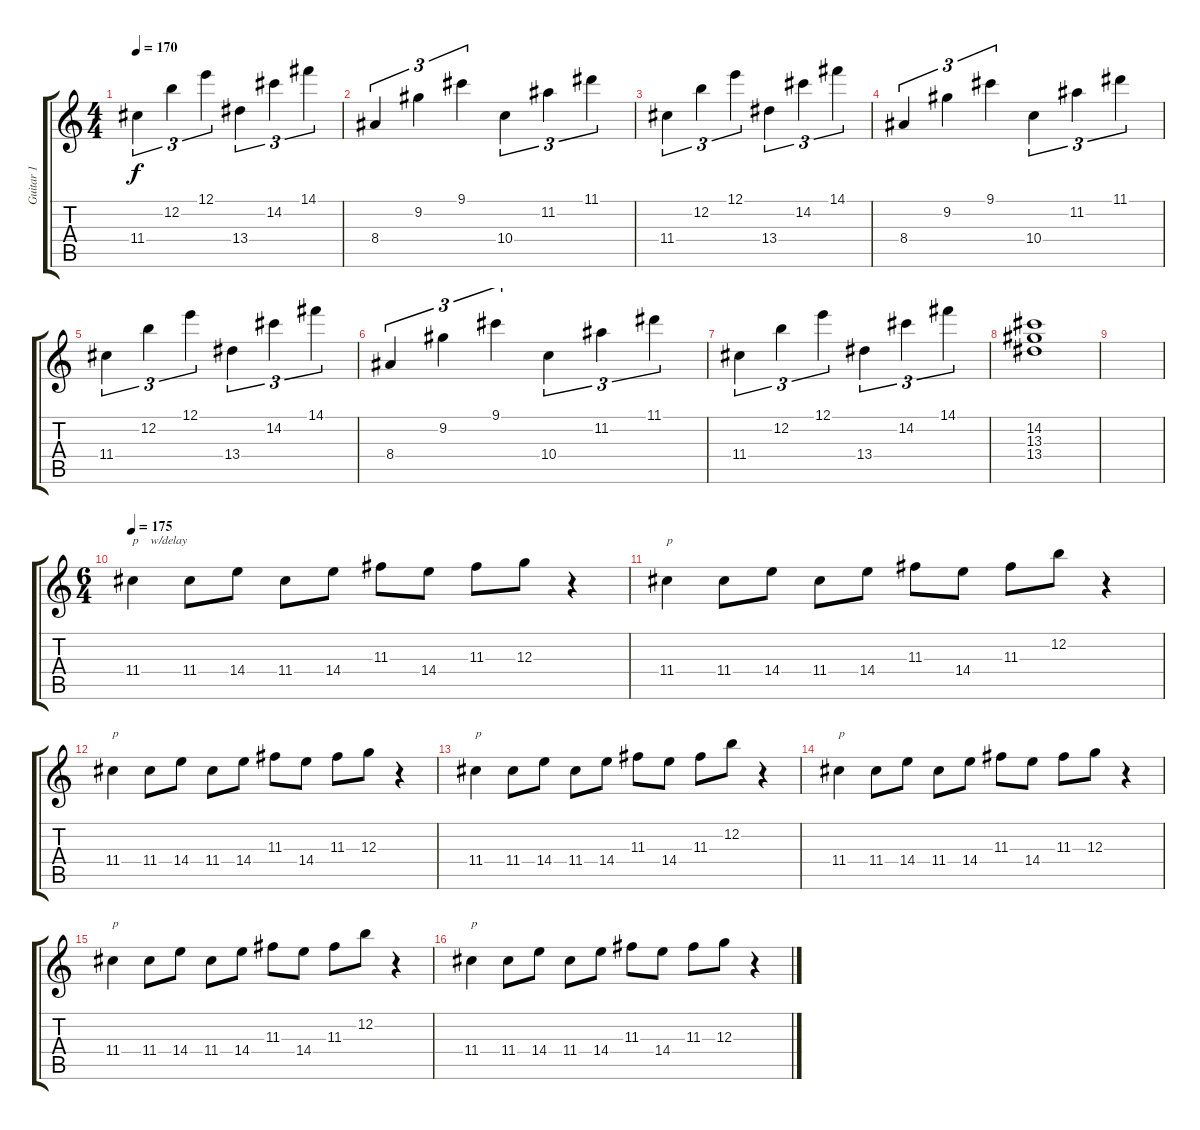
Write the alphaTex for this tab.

\track ("Guitar 1" "Guitar 1") {instrument distortionguitar}
\staff {score tabs}
\tuning (E4 B3 G3 D3 A2 E2) {hide}
\ts (4 4)
\tempo 170
\clef g2
\ks c
11.4.4{tu (3 2) dy f} 12.2.4{tu (3 2)} 12.1.4{tu (3 2)} 13.4.4{tu (3 2)} 14.2.4{tu (3 2)} 14.1.4{tu (3 2)} |
8.4.4{tu (3 2)} 9.2.4{tu (3 2)} 9.1.4{tu (3 2)} 10.4.4{tu (3 2)} 11.2.4{tu (3 2)} 11.1.4{tu (3 2)} |
11.4.4{tu (3 2)} 12.2.4{tu (3 2)} 12.1.4{tu (3 2)} 13.4.4{tu (3 2)} 14.2.4{tu (3 2)} 14.1.4{tu (3 2)} |
8.4.4{tu (3 2)} 9.2.4{tu (3 2)} 9.1.4{tu (3 2)} 10.4.4{tu (3 2)} 11.2.4{tu (3 2)} 11.1.4{tu (3 2)} |
11.4.4{tu (3 2)} 12.2.4{tu (3 2)} 12.1.4{tu (3 2)} 13.4.4{tu (3 2)} 14.2.4{tu (3 2)} 14.1.4{tu (3 2)} |
8.4.4{tu (3 2)} 9.2.4{tu (3 2)} 9.1.4{tu (3 2)} 10.4.4{tu (3 2)} 11.2.4{tu (3 2)} 11.1.4{tu (3 2)} |
11.4.4{tu (3 2)} 12.2.4{tu (3 2)} 12.1.4{tu (3 2)} 13.4.4{tu (3 2)} 14.2.4{tu (3 2)} 14.1.4{tu (3 2)} |
(14.2 13.3 13.4).1 |
|
\ts (6 4)
\tempo 175
11.4.4{txt "p    w/delay"} 11.4.8 14.4.8 11.4.8 14.4.8 11.3.8 14.4.8 11.3.8 12.3.8 r.4 |
11.4.4{txt "p"} 11.4.8 14.4.8 11.4.8 14.4.8 11.3.8 14.4.8 11.3.8 12.2.8 r.4 |
11.4.4{txt "p"} 11.4.8 14.4.8 11.4.8 14.4.8 11.3.8 14.4.8 11.3.8 12.3.8 r.4 |
11.4.4{txt "p"} 11.4.8 14.4.8 11.4.8 14.4.8 11.3.8 14.4.8 11.3.8 12.2.8 r.4 |
11.4.4{txt "p"} 11.4.8 14.4.8 11.4.8 14.4.8 11.3.8 14.4.8 11.3.8 12.3.8 r.4 |
11.4.4{txt "p"} 11.4.8 14.4.8 11.4.8 14.4.8 11.3.8 14.4.8 11.3.8 12.2.8 r.4 |
11.4.4{txt "p"} 11.4.8 14.4.8 11.4.8 14.4.8 11.3.8 14.4.8 11.3.8 12.3.8 r.4
